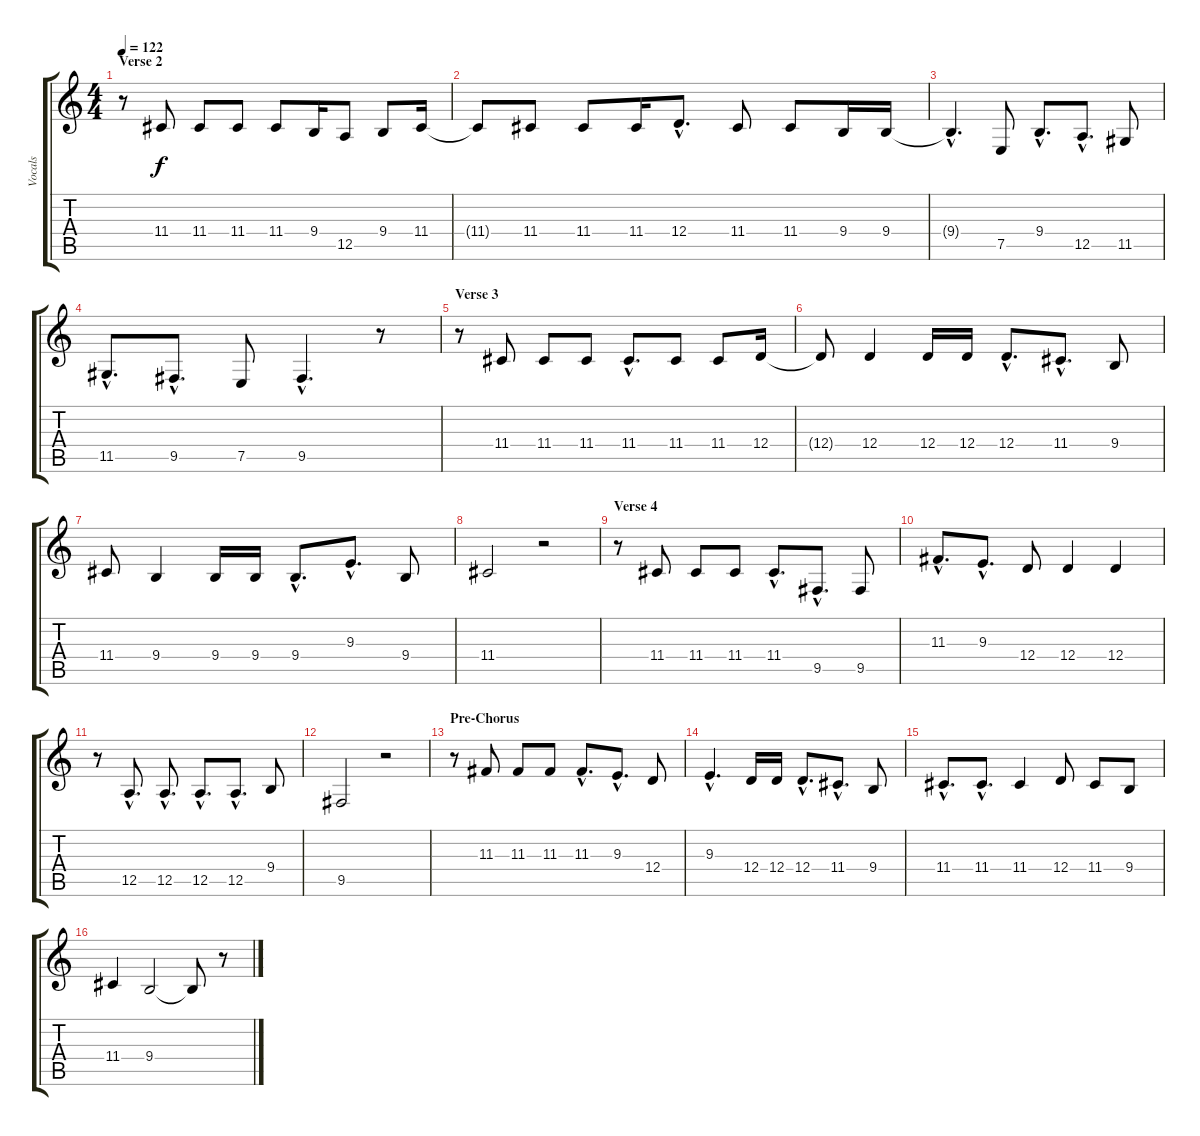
\track ("Vocals" "Vocals") {instrument bassoon}
\staff {score tabs}
\tuning (E4 B3 G3 D3 A2 E2) {hide}
\ts (4 4)
\section ("" "Verse 2")
\tempo 122
\clef g2
\ks c
r.8{dy f} 11.4.8 11.4.8 11.4.8 11.4.8 9.4.16 12.5.8 9.4.8 11.4.16 |
11.4{t}.8 11.4.8 11.4.8 11.4.16 12.4{hac}.8{d} 11.4.8 11.4.8 9.4.16 9.4.16 |
9.4{hac t}.4{d} 7.5.8 9.4{hac}.8{d} 12.5{hac}.8{d} 11.5.8 |
11.5{hac}.8{d} 9.5{hac}.8{d} 7.5.8 9.5{hac}.4{d} r.8 |
\section ("" "Verse 3")
r.8 11.4.8 11.4.8 11.4.8 11.4{hac}.8{d} 11.4.8 11.4.8 12.4.16 |
12.4{t}.8 12.4.4 12.4.16 12.4.16 12.4{hac}.8{d} 11.4{hac}.8{d} 9.4.8 |
11.4.8 9.4.4 9.4.16 9.4.16 9.4{hac}.8{d} 9.3{hac}.8{d} 9.4.8 |
11.4.2 r.2 |
\section ("" "Verse 4")
r.8 11.4.8 11.4.8 11.4.8 11.4{hac}.8{d} 9.5{hac}.8{d} 9.5.8 |
11.3{hac}.8{d} 9.3{hac}.8{d} 12.4.8 12.4.4 12.4.4 |
r.8 12.5{hac}.8{d} 12.5{hac}.8{d} 12.5{hac}.8{d} 12.5{hac}.8{d} 9.4.8 |
9.5.2 r.2 |
\section ("" "Pre-Chorus")
r.8 11.3.8 11.3.8 11.3.8 11.3{hac}.8{d} 9.3{hac}.8{d} 12.4.8 |
9.3{hac}.4{d} 12.4.16 12.4.16 12.4{hac}.8{d} 11.4{hac}.8{d} 9.4.8 |
11.4{hac}.8{d} 11.4{hac}.8{d} 11.4.4 12.4.8 11.4.8 9.4.8 |
11.4.4 9.4.2 9.4{t}.8 r.8
